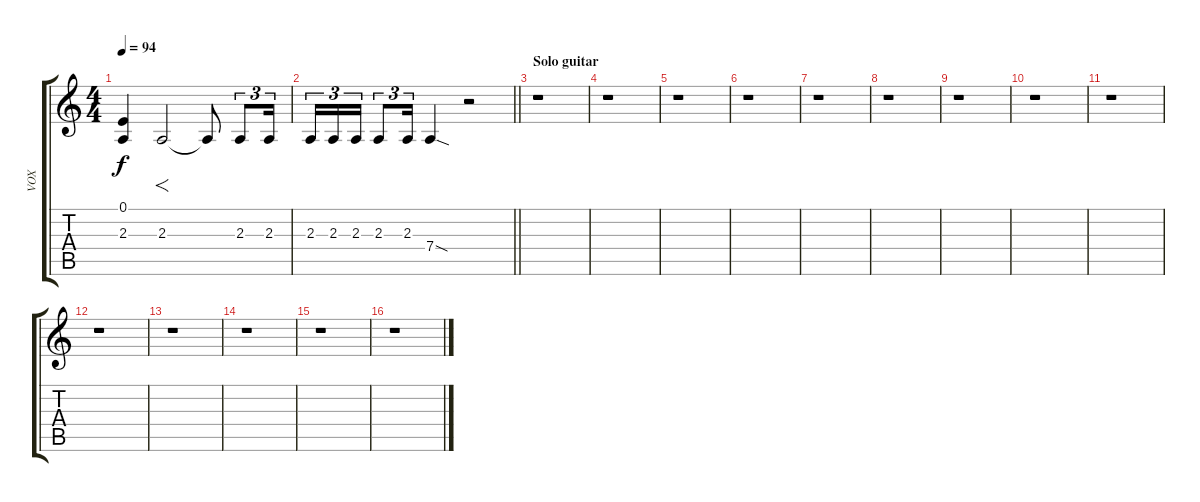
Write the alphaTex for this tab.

\track ("VOX" "VOX") {instrument lead2sawtooth}
\staff {score tabs}
\tuning (E4 B3 G3 D3 A2 E2) {hide}
\ts (4 4)
\tempo 94
\clef g2
\ks c
(0.1{t} 2.3{t}).4{dy f} 2.3.2{f} 2.3{t}.8 2.3.8{tu (3 2)} 2.3.16{tu (3 2)} |
\barLineRight lightlight
2.3.16{tu (3 2)} 2.3.16{tu (3 2)} 2.3.16{tu (3 2)} 2.3.8{tu (3 2)} 2.3.16{tu (3 2)} 7.4{sod}.4 r.2 |
\section ("" "Solo guitar")
r.1 |
r.1 |
r.1 |
r.1 |
r.1 |
r.1 |
r.1 |
r.1 |
r.1 |
r.1 |
r.1 |
r.1 |
r.1 |
r.1
